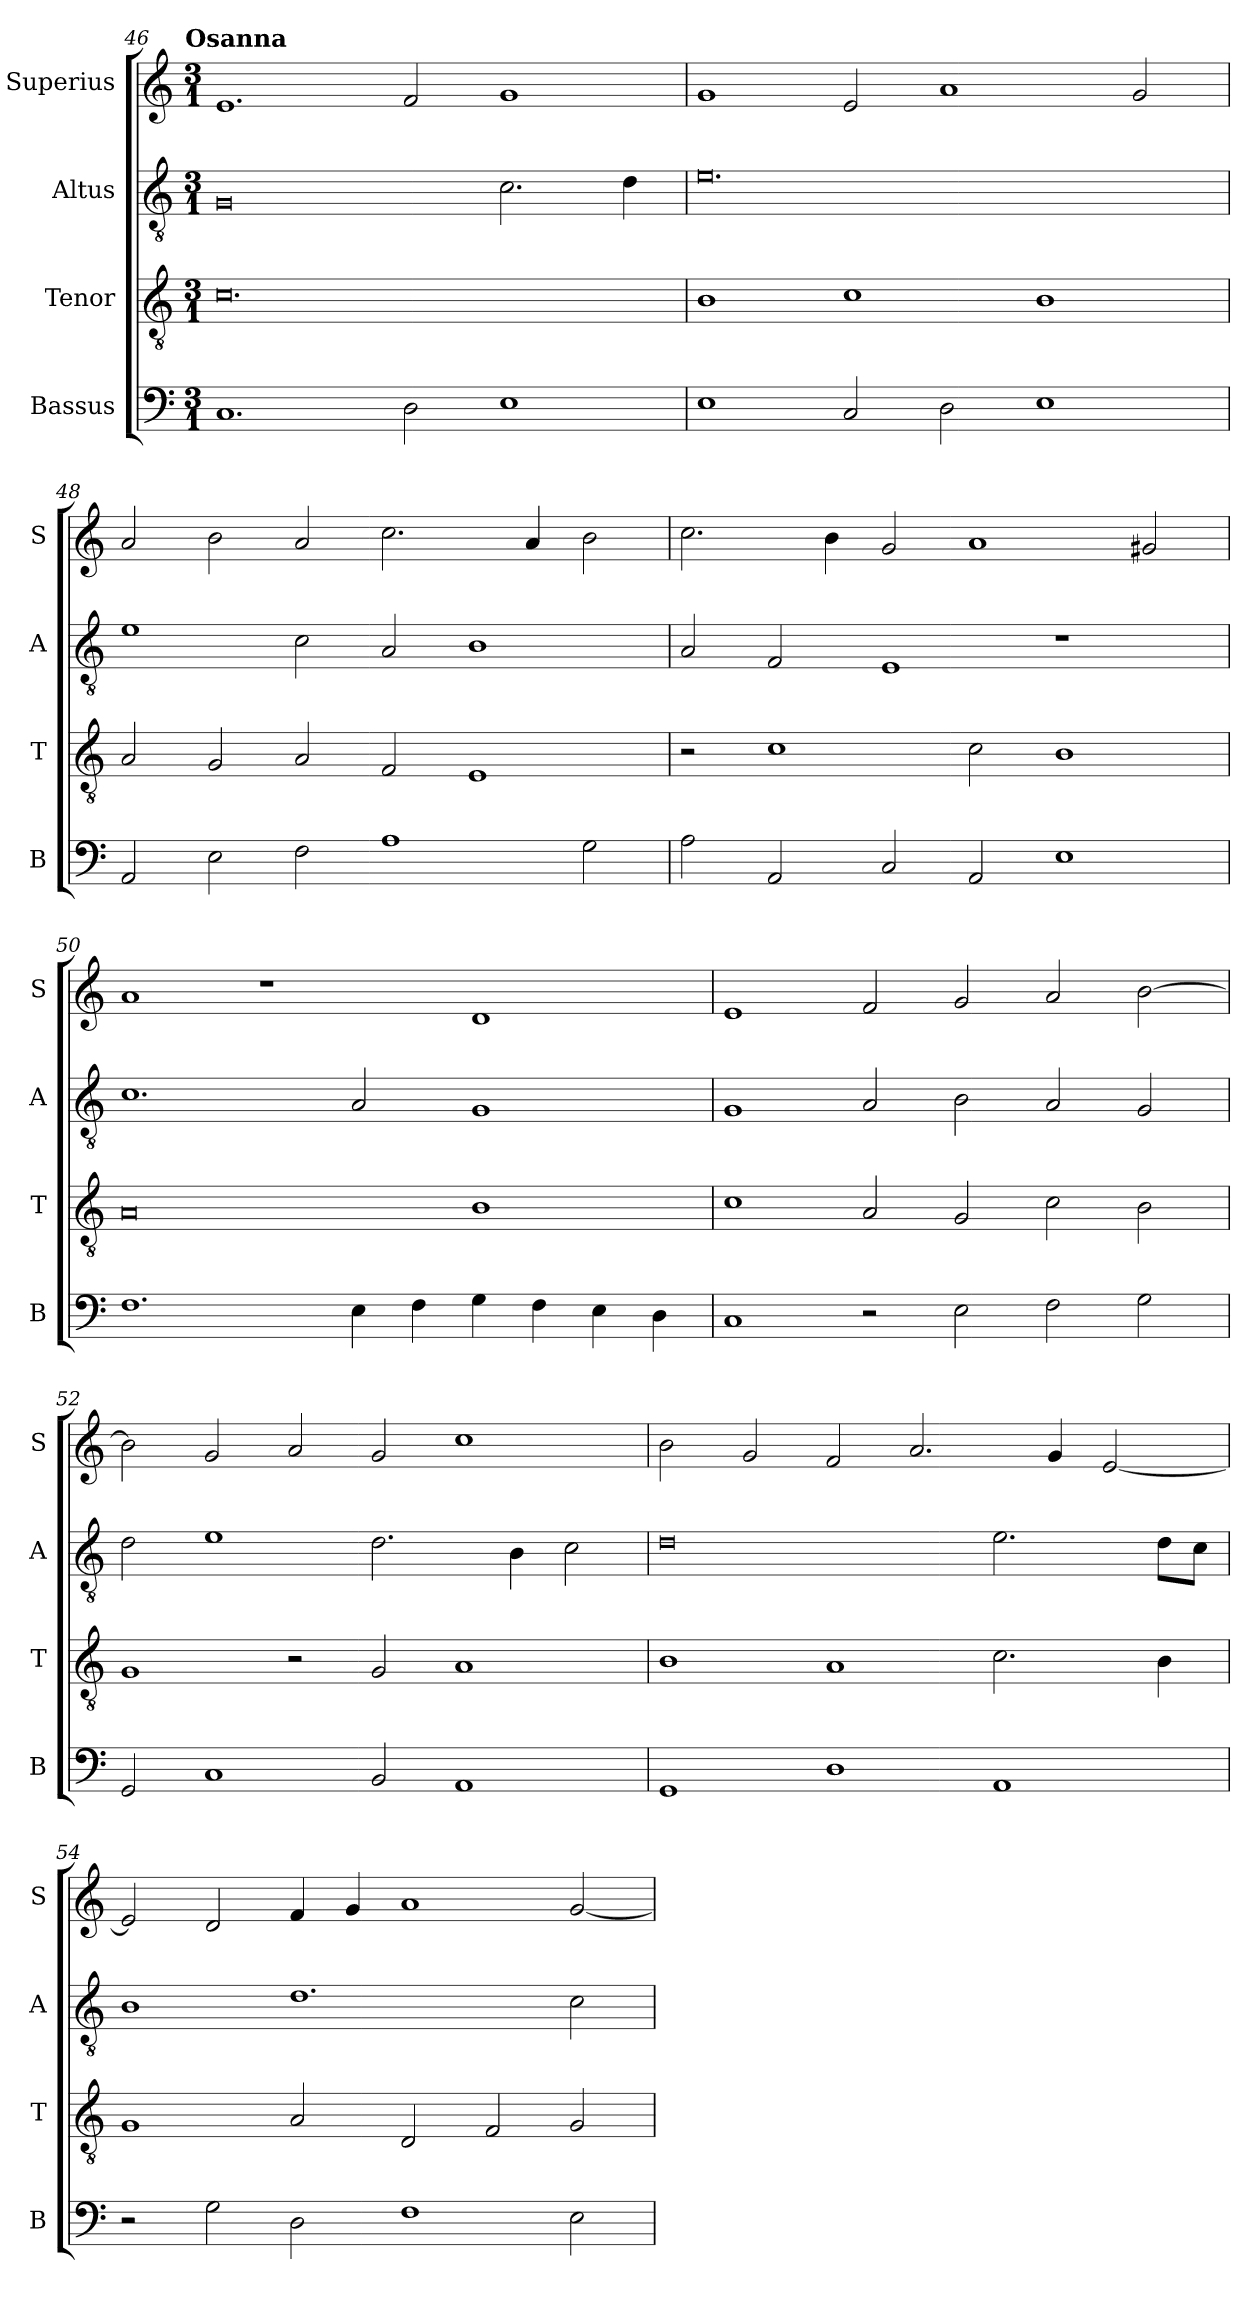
**kern	**kern	**kern	**kern
*part4	*part3	*part2	*part1
*staff4	*staff3	*staff2	*staff1
*I"Bassus	*I"Tenor	*I"Altus	*I"Superius
*I'B	*I'T	*I'A	*I'S
!!LO:LB:g=z
*clefF4	*clefGv2	*clefGv2	*clefG2
*k[]	*k[]	*k[]	*k[]
!!LO:TX:omd:t=Osanna
*M3/1	*M3/1	*M3/1	*M3/1
=46	=46	=46	=46
1.C	0.c	0G	1.e
2D\	.	.	2f/
1E	.	2.c\	1g
.	.	4d\	.
=47	=47	=47	=47
1E	1B	0.e	1g
2C/	1c	.	2e/
2D\	.	.	1a
1E	1B	.	.
.	.	.	2g/
=48	=48	=48	=48
2AA/	2A/	1e	2a/
2E\	2G/	.	2b\
2F\	2A/	2c\	2a/
1A	2F/	2A/	2.cc\
.	1E	1B	.
.	.	.	4a/
2G\	.	.	2b\
=49	=49	=49	=49
2A\	2r	2A/	2.cc\
2AA/	1c	2F/	.
.	.	.	4b\
2C/	.	1E	2g/
2AA/	2c\	.	1a
1E	1B	1r	.
.	.	.	2g#X/
=50	=50	=50	=50
1.F	0A	1.c	1a
.	.	.	1r
4E\	.	2A/	.
4F\	.	.	.
4G\	1B	1G	1d
4F\	.	.	.
4E\	.	.	.
4D\	.	.	.
=51	=51	=51	=51
1C	1c	1G	1e
2r	2A/	2A/	2f/
2E\	2G/	2B\	2g/
2F\	2c\	2A/	2a/
2G\	2B\	2G/	[2b\
=52	=52	=52	=52
2GG/	1G	2d\	2b\]
1C	.	1e	2g/
.	2r	.	2a/
2BB/	2G/	2.d\	2g/
1AA	1A	.	1cc
.	.	4B\	.
.	.	2c\	.
=53	=53	=53	=53
1GG	1B	0d	2b\
.	.	.	2g/
1D	1A	.	2f/
.	.	.	2.a/
1AA	2.c\	2.e\	.
.	.	.	4g/
.	.	.	[2e/
.	4B\	8d\L	.
.	.	8c\J	.
=54	=54	=54	=54
2r	1G	1B	2e/]
2G\	.	.	2d/
2D\	2A/	1.d	4f/
.	.	.	4g/
1F	2D/	.	1a
.	2F/	.	.
2E\	2G/	2c\	[2g/
=	=	=	=
*-	*-	*-	*-
